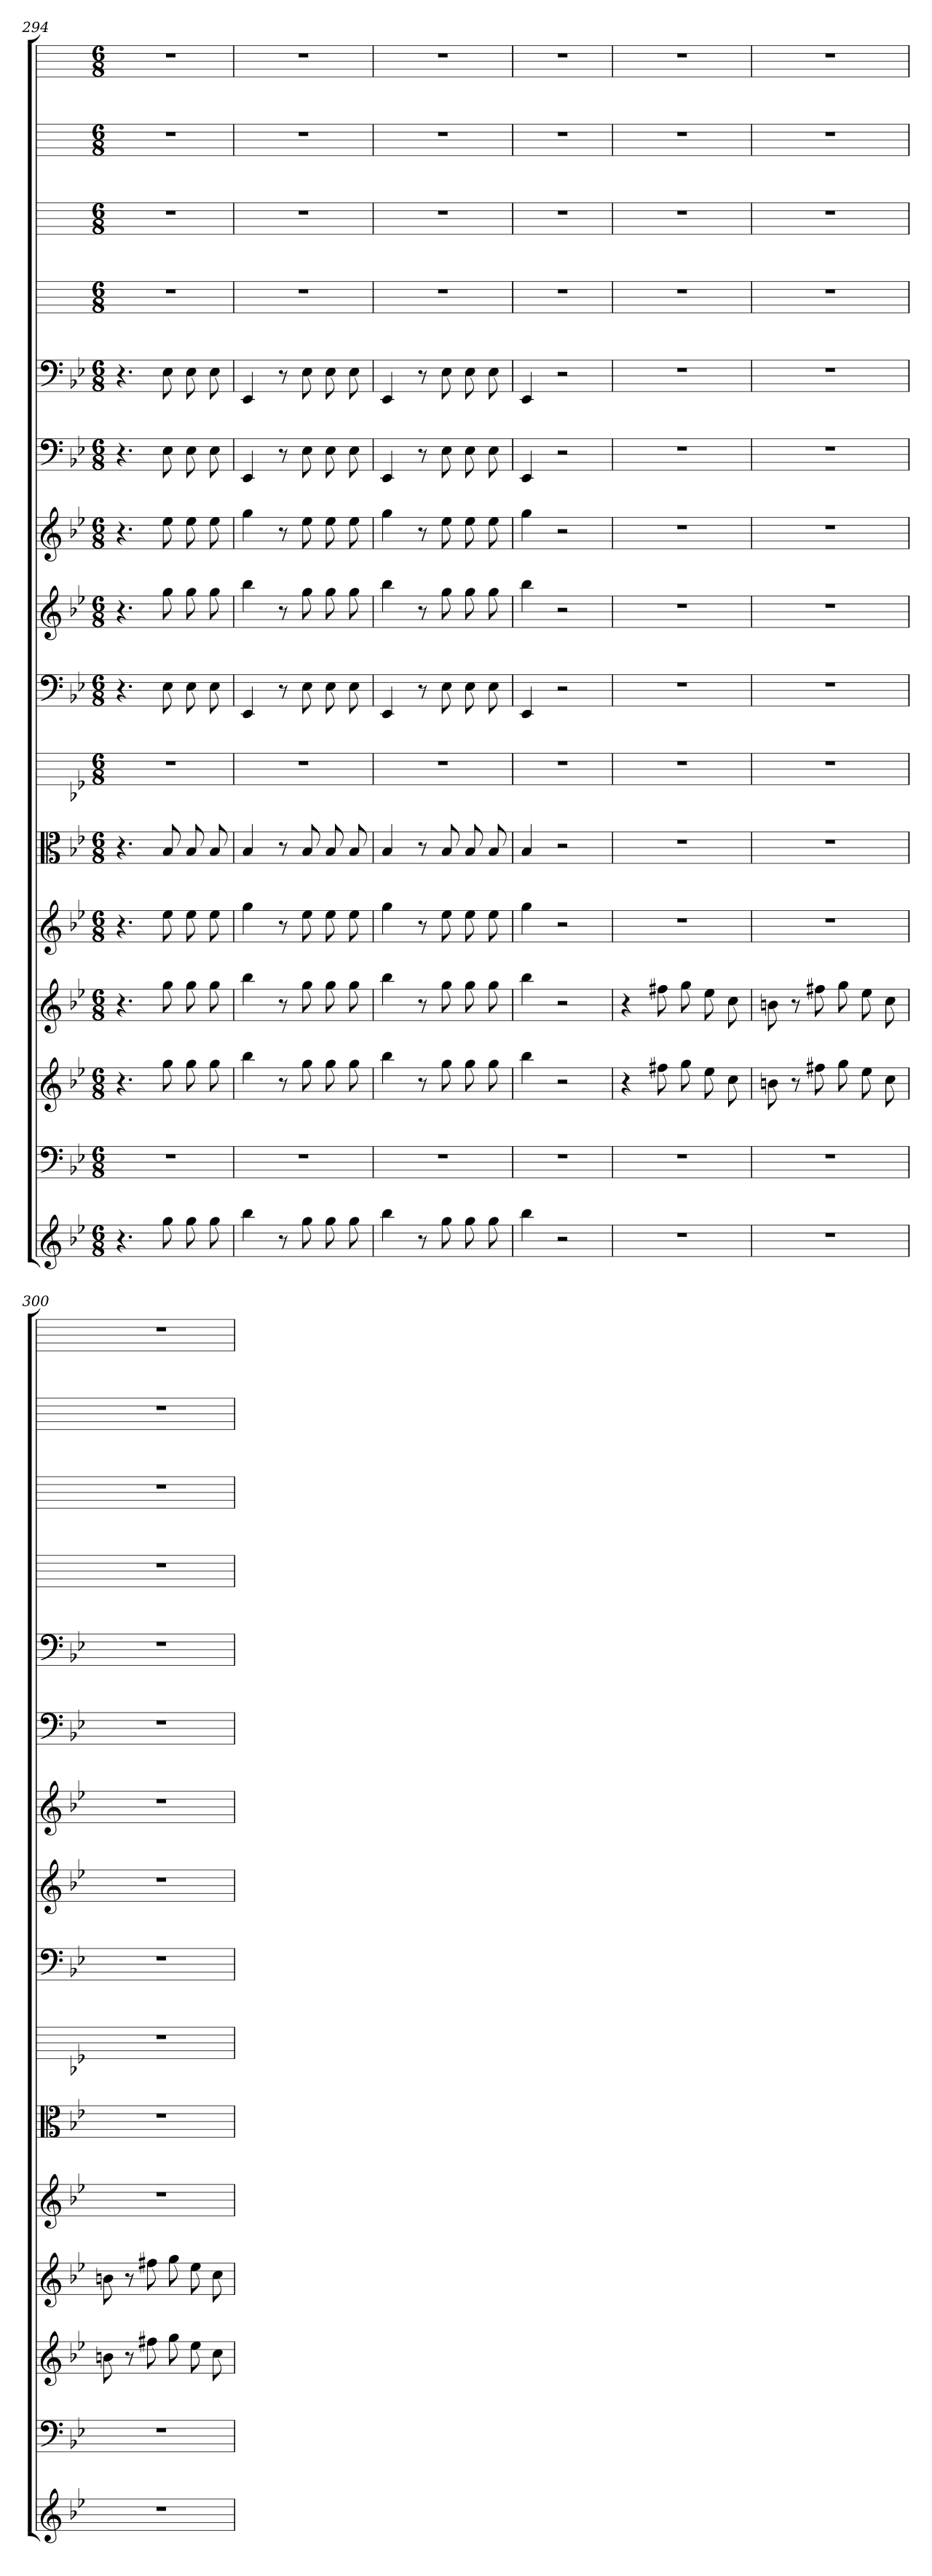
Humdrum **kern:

**kern	**kern	**kern	**kern	**kern	**kern	**kern	**kern	**kern	**kern	**kern	**kern	**kern	**kern	**kern	**kern
*part16	*part15	*part14	*part13	*part12	*part11	*part10	*part9	*part8	*part7	*part6	*part5	*part4	*part3	*part2	*part1
*staff16	*staff15	*staff14	*staff13	*staff12	*staff11	*staff10	*staff9	*staff8	*staff7	*staff6	*staff5	*staff4	*staff3	*staff2	*staff1
*	*clefF4	*	*	*	*clefC3	*	*clefF4	*	*	*clefF4	*clefF4	*	*	*	*
*k[b-e-]	*k[b-e-]	*k[b-e-]	*k[b-e-]	*k[b-e-]	*k[b-e-]	*k[b-e-]	*k[b-e-]	*k[b-e-]	*k[b-e-]	*k[b-e-]	*k[b-e-]	*k[]	*k[]	*k[]	*k[]
*M6/8	*M6/8	*M6/8	*M6/8	*M6/8	*M6/8	*M6/8	*M6/8	*M6/8	*M6/8	*M6/8	*M6/8	*M6/8	*M6/8	*M6/8	*M6/8
=294	=294	=294	=294	=294	=294	=294	=294	=294	=294	=294	=294	=294	=294	=294	=294
4.r	2.r	4.r	4.r	4.r	4.r	2.r	4.r	4.r	4.r	4.r	4.r	2.r	2.r	2.r	2.r
8gg	.	8gg	8gg	8ee-	8B-	.	8E-	8gg	8ee-	8E-	8E-	.	.	.	.
8gg	.	8gg	8gg	8ee-	8B-	.	8E-	8gg	8ee-	8E-	8E-	.	.	.	.
8gg	.	8gg	8gg	8ee-	8B-	.	8E-	8gg	8ee-	8E-	8E-	.	.	.	.
=295	=295	=295	=295	=295	=295	=295	=295	=295	=295	=295	=295	=295	=295	=295	=295
4bb-	2.r	4bb-	4bb-	4gg	4B-	2.r	4EE-	4bb-	4gg	4EE-	4EE-	2.r	2.r	2.r	2.r
8r	.	8r	8r	8r	8r	.	8r	8r	8r	8r	8r	.	.	.	.
8gg	.	8gg	8gg	8ee-	8B-	.	8E-	8gg	8ee-	8E-	8E-	.	.	.	.
8gg	.	8gg	8gg	8ee-	8B-	.	8E-	8gg	8ee-	8E-	8E-	.	.	.	.
8gg	.	8gg	8gg	8ee-	8B-	.	8E-	8gg	8ee-	8E-	8E-	.	.	.	.
=296	=296	=296	=296	=296	=296	=296	=296	=296	=296	=296	=296	=296	=296	=296	=296
4bb-	2.r	4bb-	4bb-	4gg	4B-	2.r	4EE-	4bb-	4gg	4EE-	4EE-	2.r	2.r	2.r	2.r
8r	.	8r	8r	8r	8r	.	8r	8r	8r	8r	8r	.	.	.	.
8gg	.	8gg	8gg	8ee-	8B-	.	8E-	8gg	8ee-	8E-	8E-	.	.	.	.
8gg	.	8gg	8gg	8ee-	8B-	.	8E-	8gg	8ee-	8E-	8E-	.	.	.	.
8gg	.	8gg	8gg	8ee-	8B-	.	8E-	8gg	8ee-	8E-	8E-	.	.	.	.
=297	=297	=297	=297	=297	=297	=297	=297	=297	=297	=297	=297	=297	=297	=297	=297
4bb-	2.r	4bb-	4bb-	4gg	4B-	2.r	4EE-	4bb-	4gg	4EE-	4EE-	2.r	2.r	2.r	2.r
2r	.	2r	2r	2r	2r	.	2r	2r	2r	2r	2r	.	.	.	.
=298	=298	=298	=298	=298	=298	=298	=298	=298	=298	=298	=298	=298	=298	=298	=298
2.r	2.r	4r	4r	2.r	2.r	2.r	2.r	2.r	2.r	2.r	2.r	2.r	2.r	2.r	2.r
.	.	8ff#X	8ff#X	.	.	.	.	.	.	.	.	.	.	.	.
.	.	8gg	8gg	.	.	.	.	.	.	.	.	.	.	.	.
.	.	8ee-	8ee-	.	.	.	.	.	.	.	.	.	.	.	.
.	.	8cc	8cc	.	.	.	.	.	.	.	.	.	.	.	.
=299	=299	=299	=299	=299	=299	=299	=299	=299	=299	=299	=299	=299	=299	=299	=299
2.r	2.r	8bn	8bn	2.r	2.r	2.r	2.r	2.r	2.r	2.r	2.r	2.r	2.r	2.r	2.r
.	.	8r	8r	.	.	.	.	.	.	.	.	.	.	.	.
.	.	8ff#X	8ff#X	.	.	.	.	.	.	.	.	.	.	.	.
.	.	8gg	8gg	.	.	.	.	.	.	.	.	.	.	.	.
.	.	8ee-	8ee-	.	.	.	.	.	.	.	.	.	.	.	.
.	.	8cc	8cc	.	.	.	.	.	.	.	.	.	.	.	.
=300	=300	=300	=300	=300	=300	=300	=300	=300	=300	=300	=300	=300	=300	=300	=300
2.r	2.r	8bn	8bn	2.r	2.r	2.r	2.r	2.r	2.r	2.r	2.r	2.r	2.r	2.r	2.r
.	.	8r	8r	.	.	.	.	.	.	.	.	.	.	.	.
.	.	8ff#X	8ff#X	.	.	.	.	.	.	.	.	.	.	.	.
.	.	8gg	8gg	.	.	.	.	.	.	.	.	.	.	.	.
.	.	8ee-	8ee-	.	.	.	.	.	.	.	.	.	.	.	.
.	.	8cc	8cc	.	.	.	.	.	.	.	.	.	.	.	.
=	=	=	=	=	=	=	=	=	=	=	=	=	=	=	=
*-	*-	*-	*-	*-	*-	*-	*-	*-	*-	*-	*-	*-	*-	*-	*-
